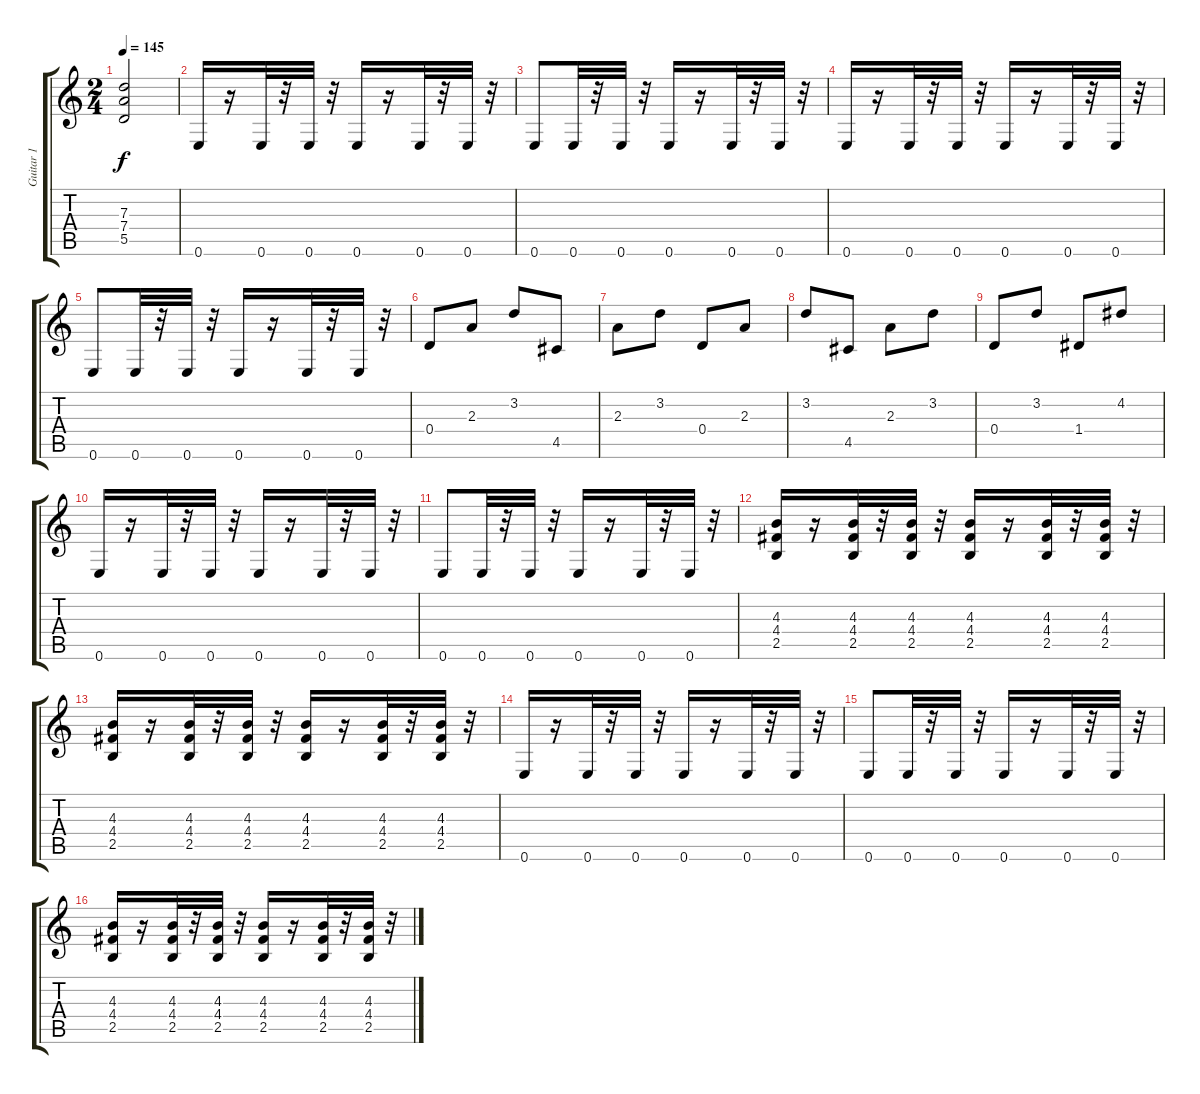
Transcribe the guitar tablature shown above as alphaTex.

\track ("Guitar 1" "Guitar 1") {instrument distortionguitar}
\staff {score tabs}
\tuning (E4 B3 G3 D3 A2 E2) {hide}
\ts (2 4)
\tempo 145
\clef g2
\ks c
(7.3{t} 7.4{t} 5.5{t}).2{dy f} |
0.6.16 r.16 0.6.32 r.32 0.6.32 r.32 0.6.16 r.16 0.6.32 r.32 0.6.32 r.32 |
0.6.8 0.6.32 r.32 0.6.32 r.32 0.6.16 r.16 0.6.32 r.32 0.6.32 r.32 |
0.6.16 r.16 0.6.32 r.32 0.6.32 r.32 0.6.16 r.16 0.6.32 r.32 0.6.32 r.32 |
0.6.8 0.6.32 r.32 0.6.32 r.32 0.6.16 r.16 0.6.32 r.32 0.6.32 r.32 |
0.4.8 2.3.8 3.2.8 4.5.8 |
2.3.8 3.2.8 0.4.8 2.3.8 |
3.2.8 4.5.8 2.3.8 3.2.8 |
0.4.8 3.2.8 1.4.8 4.2.8 |
0.6.16 r.16 0.6.32 r.32 0.6.32 r.32 0.6.16 r.16 0.6.32 r.32 0.6.32 r.32 |
0.6.8 0.6.32 r.32 0.6.32 r.32 0.6.16 r.16 0.6.32 r.32 0.6.32 r.32 |
(4.3 4.4 2.5).16 r.16 (4.3 4.4 2.5).32 r.32 (4.3 4.4 2.5).32 r.32 (4.3 4.4 2.5).16 r.16 (4.3 4.4 2.5).32 r.32 (4.3 4.4 2.5).32 r.32 |
(4.3 4.4 2.5).16 r.16 (4.3 4.4 2.5).32 r.32 (4.3 4.4 2.5).32 r.32 (4.3 4.4 2.5).16 r.16 (4.3 4.4 2.5).32 r.32 (4.3 4.4 2.5).32 r.32 |
0.6.16 r.16 0.6.32 r.32 0.6.32 r.32 0.6.16 r.16 0.6.32 r.32 0.6.32 r.32 |
0.6.8 0.6.32 r.32 0.6.32 r.32 0.6.16 r.16 0.6.32 r.32 0.6.32 r.32 |
(4.3 4.4 2.5).16 r.16 (4.3 4.4 2.5).32 r.32 (4.3 4.4 2.5).32 r.32 (4.3 4.4 2.5).16 r.16 (4.3 4.4 2.5).32 r.32 (4.3 4.4 2.5).32 r.32
